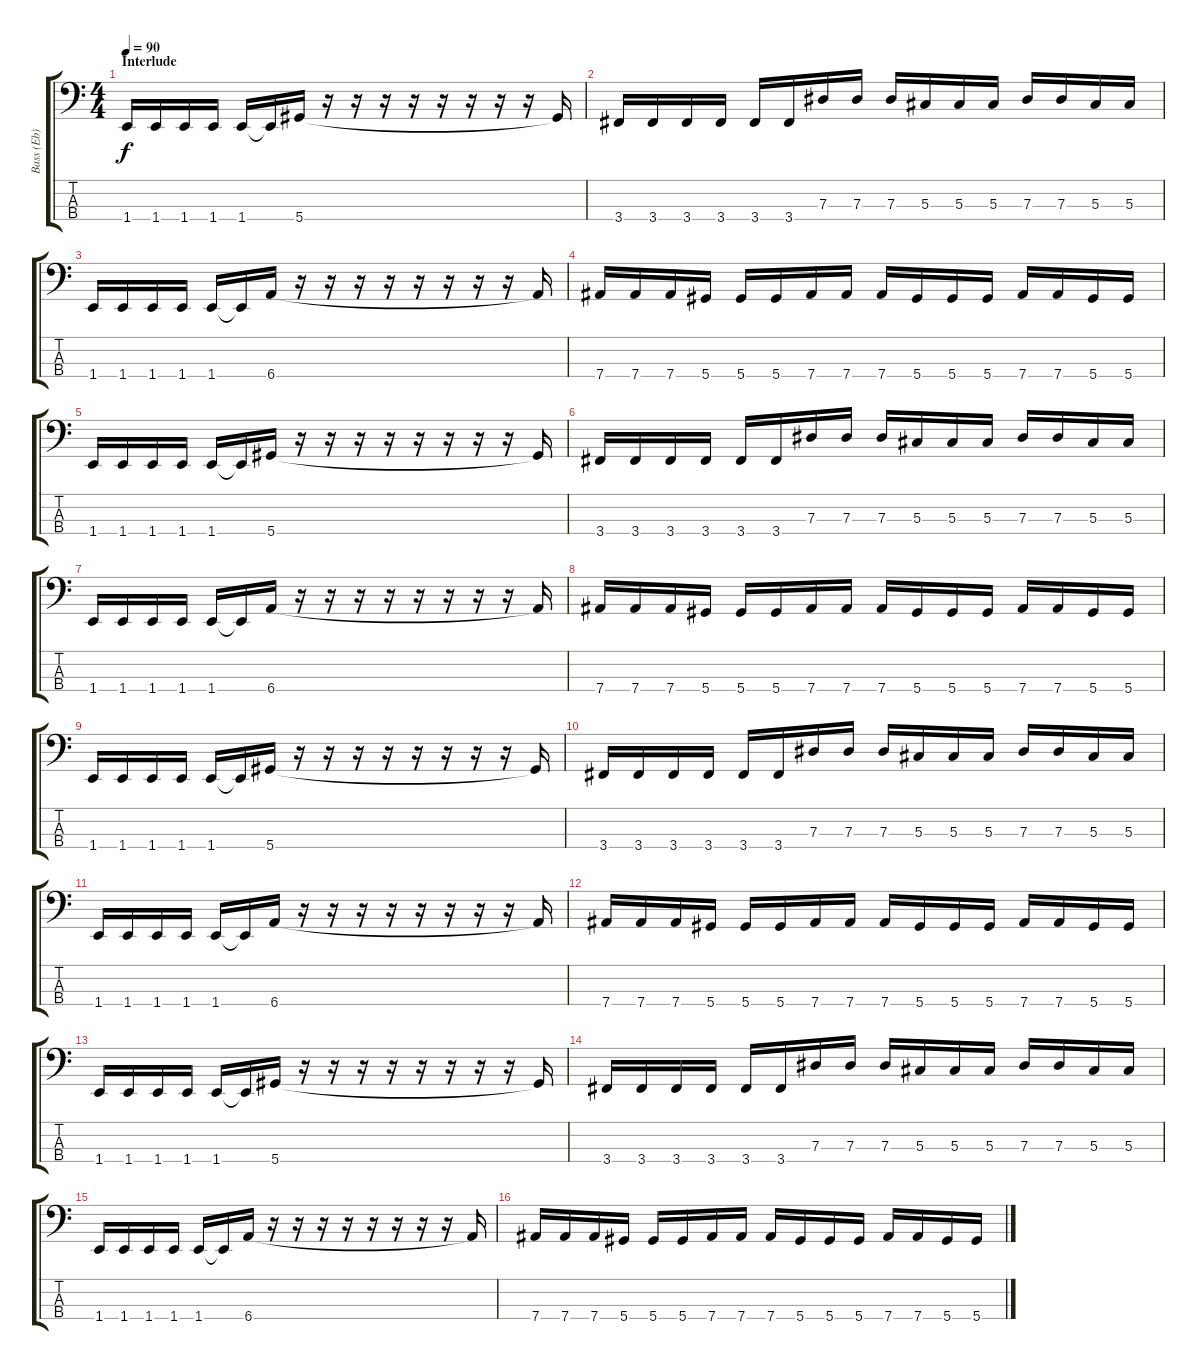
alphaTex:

\track ("Bass (Eb)" "Bass (Eb)") {instrument electricbassfinger}
\staff {score tabs}
\tuning (Gb2 Db2 Ab1 Eb1) {hide}
\ts (4 4)
\section ("" "Interlude")
\tempo 90
\clef f4
\ks c
1.4.16{dy f} 1.4.16 1.4.16 1.4.16 1.4.16 1.4{t}.16 5.4.16 r.16 r.16 r.16 r.16 r.16 r.16 r.16 r.16 5.4{t}.16 |
3.4.16 3.4.16 3.4.16 3.4.16 3.4.16 3.4.16 7.3.16 7.3.16 7.3.16 5.3.16 5.3.16 5.3.16 7.3.16 7.3.16 5.3.16 5.3.16 |
1.4.16 1.4.16 1.4.16 1.4.16 1.4.16 1.4{t}.16 6.4.16 r.16 r.16 r.16 r.16 r.16 r.16 r.16 r.16 6.4{t}.16 |
7.4.16 7.4.16 7.4.16 5.4.16 5.4.16 5.4.16 7.4.16 7.4.16 7.4.16 5.4.16 5.4.16 5.4.16 7.4.16 7.4.16 5.4.16 5.4.16 |
1.4.16 1.4.16 1.4.16 1.4.16 1.4.16 1.4{t}.16 5.4.16 r.16 r.16 r.16 r.16 r.16 r.16 r.16 r.16 5.4{t}.16 |
3.4.16 3.4.16 3.4.16 3.4.16 3.4.16 3.4.16 7.3.16 7.3.16 7.3.16 5.3.16 5.3.16 5.3.16 7.3.16 7.3.16 5.3.16 5.3.16 |
1.4.16 1.4.16 1.4.16 1.4.16 1.4.16 1.4{t}.16 6.4.16 r.16 r.16 r.16 r.16 r.16 r.16 r.16 r.16 6.4{t}.16 |
7.4.16 7.4.16 7.4.16 5.4.16 5.4.16 5.4.16 7.4.16 7.4.16 7.4.16 5.4.16 5.4.16 5.4.16 7.4.16 7.4.16 5.4.16 5.4.16 |
1.4.16 1.4.16 1.4.16 1.4.16 1.4.16 1.4{t}.16 5.4.16 r.16 r.16 r.16 r.16 r.16 r.16 r.16 r.16 5.4{t}.16 |
3.4.16 3.4.16 3.4.16 3.4.16 3.4.16 3.4.16 7.3.16 7.3.16 7.3.16 5.3.16 5.3.16 5.3.16 7.3.16 7.3.16 5.3.16 5.3.16 |
1.4.16 1.4.16 1.4.16 1.4.16 1.4.16 1.4{t}.16 6.4.16 r.16 r.16 r.16 r.16 r.16 r.16 r.16 r.16 6.4{t}.16 |
7.4.16 7.4.16 7.4.16 5.4.16 5.4.16 5.4.16 7.4.16 7.4.16 7.4.16 5.4.16 5.4.16 5.4.16 7.4.16 7.4.16 5.4.16 5.4.16 |
1.4.16 1.4.16 1.4.16 1.4.16 1.4.16 1.4{t}.16 5.4.16 r.16 r.16 r.16 r.16 r.16 r.16 r.16 r.16 5.4{t}.16 |
3.4.16 3.4.16 3.4.16 3.4.16 3.4.16 3.4.16 7.3.16 7.3.16 7.3.16 5.3.16 5.3.16 5.3.16 7.3.16 7.3.16 5.3.16 5.3.16 |
1.4.16 1.4.16 1.4.16 1.4.16 1.4.16 1.4{t}.16 6.4.16 r.16 r.16 r.16 r.16 r.16 r.16 r.16 r.16 6.4{t}.16 |
7.4.16 7.4.16 7.4.16 5.4.16 5.4.16 5.4.16 7.4.16 7.4.16 7.4.16 5.4.16 5.4.16 5.4.16 7.4.16 7.4.16 5.4.16 5.4.16
